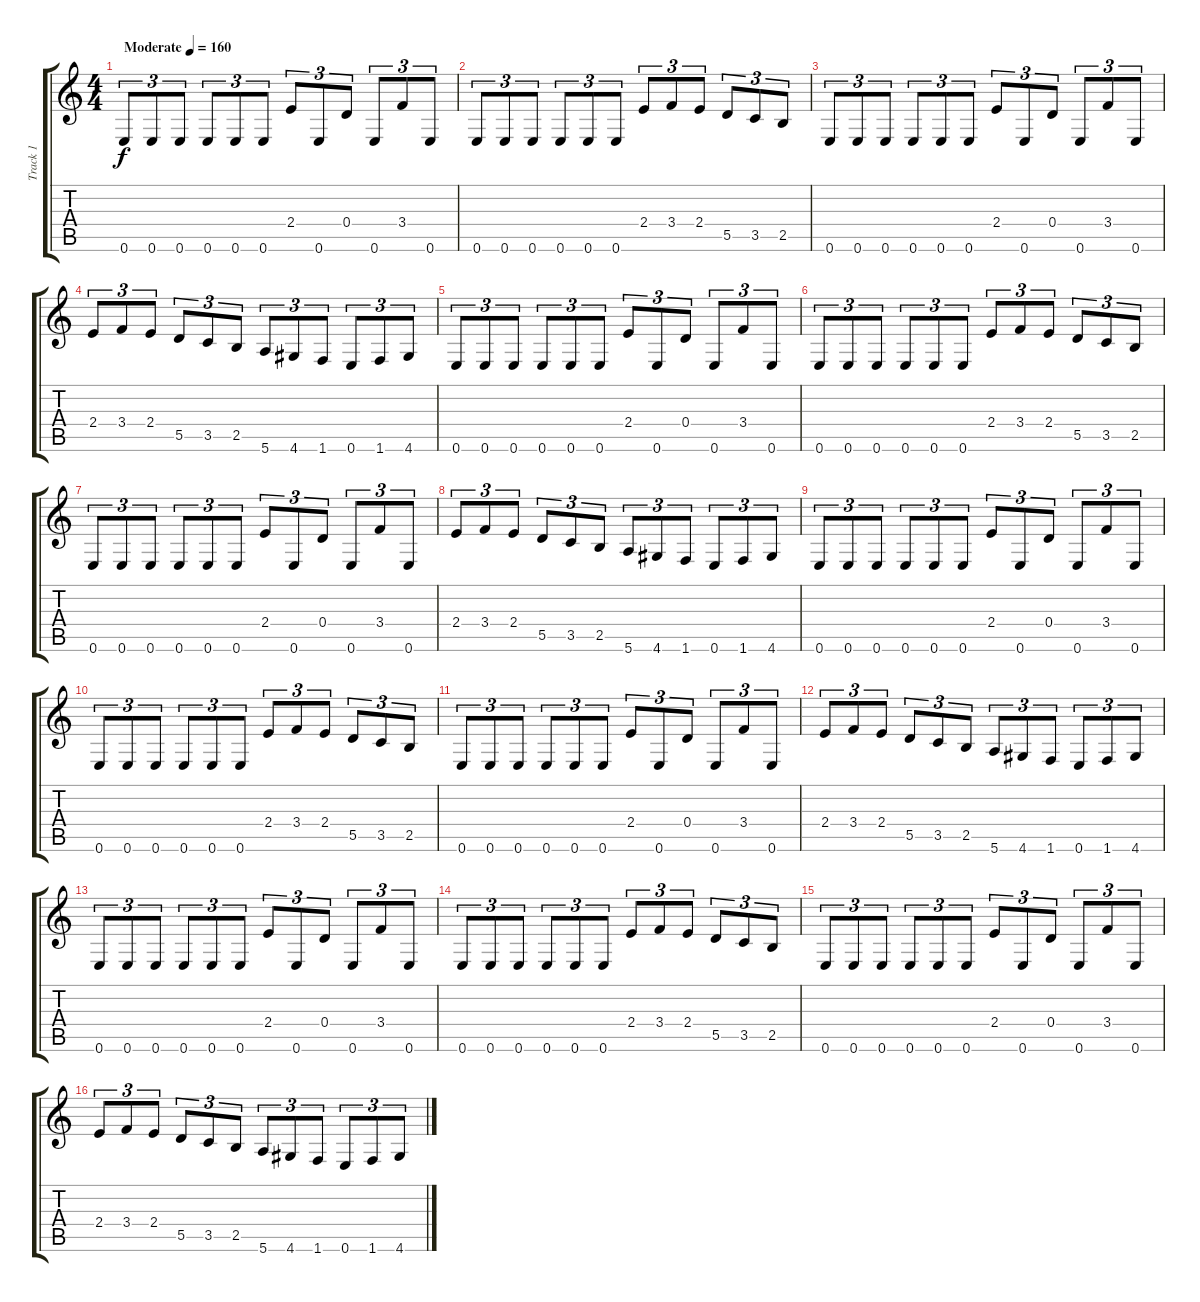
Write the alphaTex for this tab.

\track ("Track 1" "Track 1") {instrument overdrivenguitar}
\staff {score tabs}
\tuning (E4 B3 G3 D3 A2 E2) {hide}
\ts (4 4)
\tempo (160 "Moderate")
\clef g2
\ks c
0.6.8{tu (3 2) dy f instrument overdrivenguitar} 0.6.8{tu (3 2)} 0.6.8{tu (3 2)} 0.6.8{tu (3 2)} 0.6.8{tu (3 2)} 0.6.8{tu (3 2)} 2.4.8{tu (3 2)} 0.6.8{tu (3 2)} 0.4.8{tu (3 2)} 0.6.8{tu (3 2)} 3.4.8{tu (3 2)} 0.6.8{tu (3 2)} |
0.6.8{tu (3 2)} 0.6.8{tu (3 2)} 0.6.8{tu (3 2)} 0.6.8{tu (3 2)} 0.6.8{tu (3 2)} 0.6.8{tu (3 2)} 2.4.8{tu (3 2)} 3.4.8{tu (3 2)} 2.4.8{tu (3 2)} 5.5.8{tu (3 2)} 3.5.8{tu (3 2)} 2.5.8{tu (3 2)} |
0.6.8{tu (3 2)} 0.6.8{tu (3 2)} 0.6.8{tu (3 2)} 0.6.8{tu (3 2)} 0.6.8{tu (3 2)} 0.6.8{tu (3 2)} 2.4.8{tu (3 2)} 0.6.8{tu (3 2)} 0.4.8{tu (3 2)} 0.6.8{tu (3 2)} 3.4.8{tu (3 2)} 0.6.8{tu (3 2)} |
2.4.8{tu (3 2)} 3.4.8{tu (3 2)} 2.4.8{tu (3 2)} 5.5.8{tu (3 2)} 3.5.8{tu (3 2)} 2.5.8{tu (3 2)} 5.6.8{tu (3 2)} 4.6.8{tu (3 2)} 1.6.8{tu (3 2)} 0.6.8{tu (3 2)} 1.6.8{tu (3 2)} 4.6.8{tu (3 2)} |
0.6.8{tu (3 2)} 0.6.8{tu (3 2)} 0.6.8{tu (3 2)} 0.6.8{tu (3 2)} 0.6.8{tu (3 2)} 0.6.8{tu (3 2)} 2.4.8{tu (3 2)} 0.6.8{tu (3 2)} 0.4.8{tu (3 2)} 0.6.8{tu (3 2)} 3.4.8{tu (3 2)} 0.6.8{tu (3 2)} |
0.6.8{tu (3 2)} 0.6.8{tu (3 2)} 0.6.8{tu (3 2)} 0.6.8{tu (3 2)} 0.6.8{tu (3 2)} 0.6.8{tu (3 2)} 2.4.8{tu (3 2)} 3.4.8{tu (3 2)} 2.4.8{tu (3 2)} 5.5.8{tu (3 2)} 3.5.8{tu (3 2)} 2.5.8{tu (3 2)} |
0.6.8{tu (3 2)} 0.6.8{tu (3 2)} 0.6.8{tu (3 2)} 0.6.8{tu (3 2)} 0.6.8{tu (3 2)} 0.6.8{tu (3 2)} 2.4.8{tu (3 2)} 0.6.8{tu (3 2)} 0.4.8{tu (3 2)} 0.6.8{tu (3 2)} 3.4.8{tu (3 2)} 0.6.8{tu (3 2)} |
2.4.8{tu (3 2)} 3.4.8{tu (3 2)} 2.4.8{tu (3 2)} 5.5.8{tu (3 2)} 3.5.8{tu (3 2)} 2.5.8{tu (3 2)} 5.6.8{tu (3 2)} 4.6.8{tu (3 2)} 1.6.8{tu (3 2)} 0.6.8{tu (3 2)} 1.6.8{tu (3 2)} 4.6.8{tu (3 2)} |
0.6.8{tu (3 2)} 0.6.8{tu (3 2)} 0.6.8{tu (3 2)} 0.6.8{tu (3 2)} 0.6.8{tu (3 2)} 0.6.8{tu (3 2)} 2.4.8{tu (3 2)} 0.6.8{tu (3 2)} 0.4.8{tu (3 2)} 0.6.8{tu (3 2)} 3.4.8{tu (3 2)} 0.6.8{tu (3 2)} |
0.6.8{tu (3 2)} 0.6.8{tu (3 2)} 0.6.8{tu (3 2)} 0.6.8{tu (3 2)} 0.6.8{tu (3 2)} 0.6.8{tu (3 2)} 2.4.8{tu (3 2)} 3.4.8{tu (3 2)} 2.4.8{tu (3 2)} 5.5.8{tu (3 2)} 3.5.8{tu (3 2)} 2.5.8{tu (3 2)} |
0.6.8{tu (3 2)} 0.6.8{tu (3 2)} 0.6.8{tu (3 2)} 0.6.8{tu (3 2)} 0.6.8{tu (3 2)} 0.6.8{tu (3 2)} 2.4.8{tu (3 2)} 0.6.8{tu (3 2)} 0.4.8{tu (3 2)} 0.6.8{tu (3 2)} 3.4.8{tu (3 2)} 0.6.8{tu (3 2)} |
2.4.8{tu (3 2)} 3.4.8{tu (3 2)} 2.4.8{tu (3 2)} 5.5.8{tu (3 2)} 3.5.8{tu (3 2)} 2.5.8{tu (3 2)} 5.6.8{tu (3 2)} 4.6.8{tu (3 2)} 1.6.8{tu (3 2)} 0.6.8{tu (3 2)} 1.6.8{tu (3 2)} 4.6.8{tu (3 2)} |
0.6.8{tu (3 2)} 0.6.8{tu (3 2)} 0.6.8{tu (3 2)} 0.6.8{tu (3 2)} 0.6.8{tu (3 2)} 0.6.8{tu (3 2)} 2.4.8{tu (3 2)} 0.6.8{tu (3 2)} 0.4.8{tu (3 2)} 0.6.8{tu (3 2)} 3.4.8{tu (3 2)} 0.6.8{tu (3 2)} |
0.6.8{tu (3 2)} 0.6.8{tu (3 2)} 0.6.8{tu (3 2)} 0.6.8{tu (3 2)} 0.6.8{tu (3 2)} 0.6.8{tu (3 2)} 2.4.8{tu (3 2)} 3.4.8{tu (3 2)} 2.4.8{tu (3 2)} 5.5.8{tu (3 2)} 3.5.8{tu (3 2)} 2.5.8{tu (3 2)} |
0.6.8{tu (3 2)} 0.6.8{tu (3 2)} 0.6.8{tu (3 2)} 0.6.8{tu (3 2)} 0.6.8{tu (3 2)} 0.6.8{tu (3 2)} 2.4.8{tu (3 2)} 0.6.8{tu (3 2)} 0.4.8{tu (3 2)} 0.6.8{tu (3 2)} 3.4.8{tu (3 2)} 0.6.8{tu (3 2)} |
2.4.8{tu (3 2)} 3.4.8{tu (3 2)} 2.4.8{tu (3 2)} 5.5.8{tu (3 2)} 3.5.8{tu (3 2)} 2.5.8{tu (3 2)} 5.6.8{tu (3 2)} 4.6.8{tu (3 2)} 1.6.8{tu (3 2)} 0.6.8{tu (3 2)} 1.6.8{tu (3 2)} 4.6.8{tu (3 2)}
